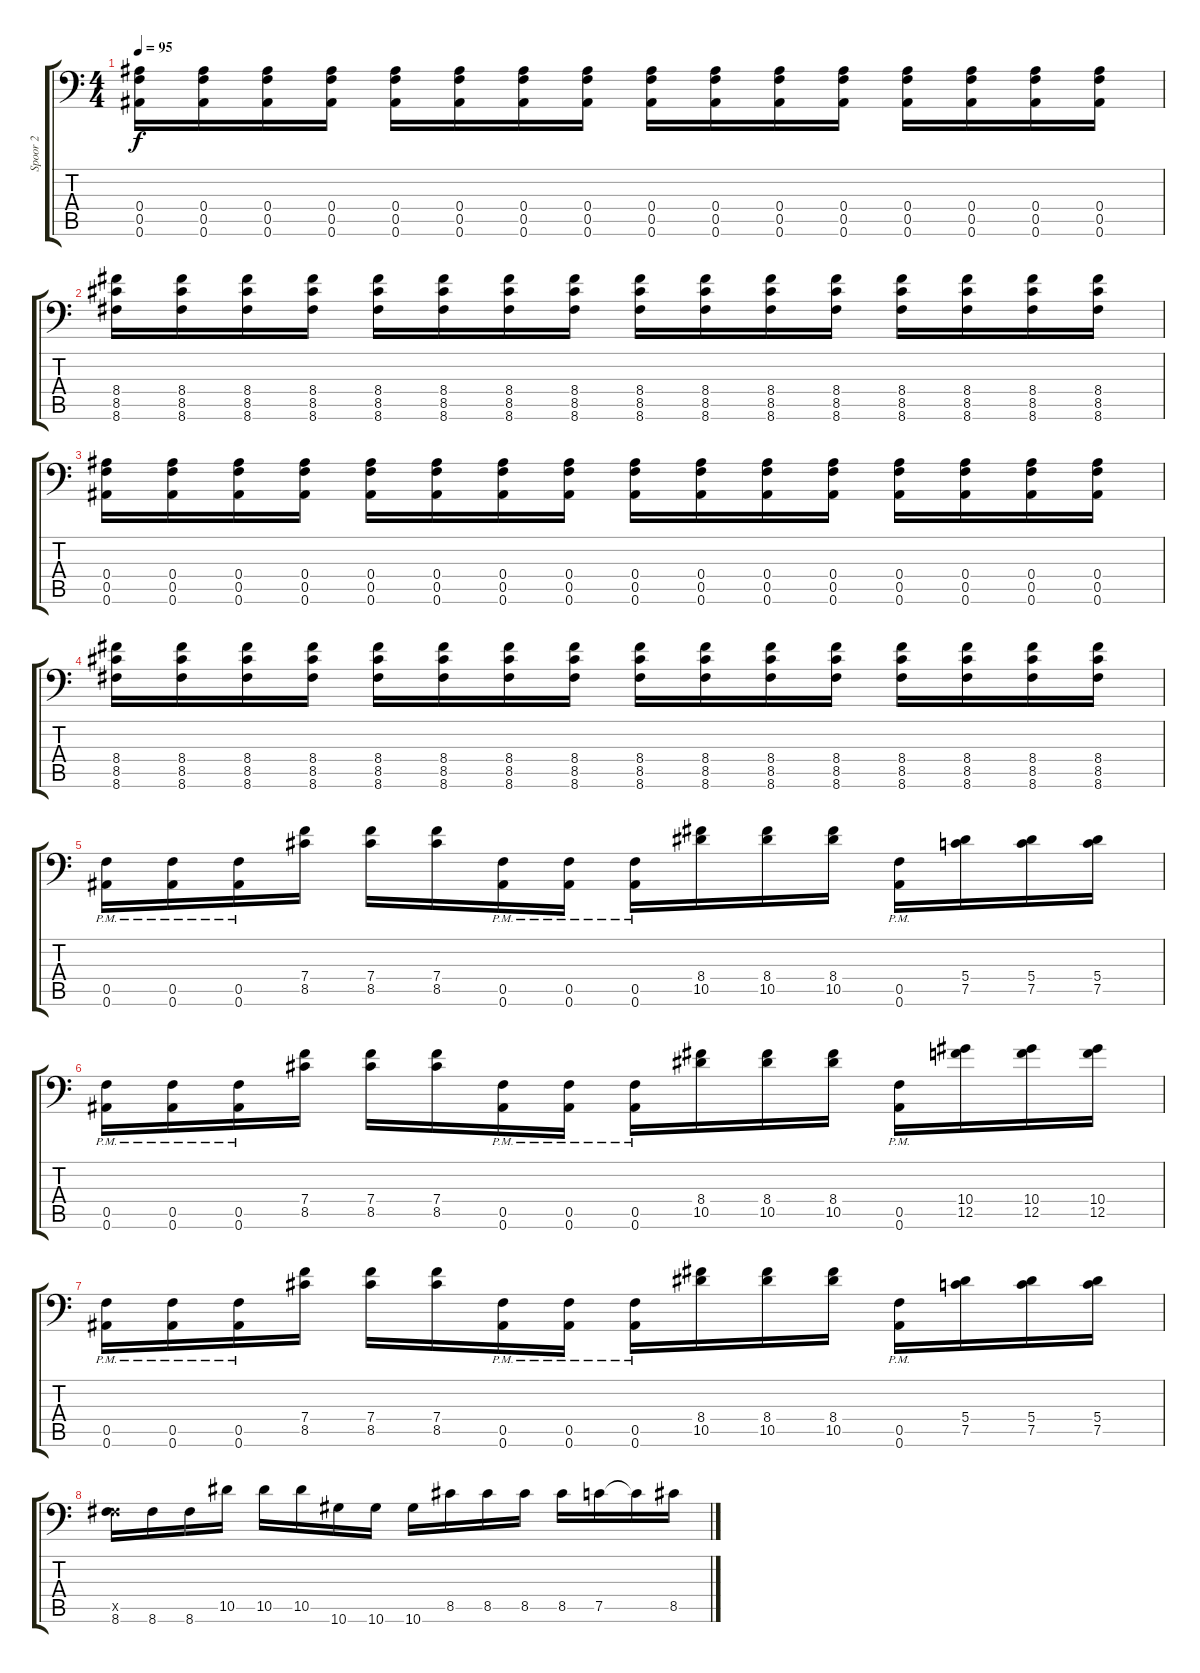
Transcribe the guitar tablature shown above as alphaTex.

\track ("Spoor 2" "Spoor 2") {instrument distortionguitar}
\staff {score tabs}
\tuning (C4 G3 Eb3 Bb2 F2 Bb1) {hide}
\ts (4 4)
\tempo 95
\clef f4
\ks c
(0.4 0.5 0.6).16{dy f} (0.4 0.5 0.6).16 (0.4 0.5 0.6).16 (0.4 0.5 0.6).16 (0.4 0.5 0.6).16 (0.4 0.5 0.6).16 (0.4 0.5 0.6).16 (0.4 0.5 0.6).16 (0.4 0.5 0.6).16 (0.4 0.5 0.6).16 (0.4 0.5 0.6).16 (0.4 0.5 0.6).16 (0.4 0.5 0.6).16 (0.4 0.5 0.6).16 (0.4 0.5 0.6).16 (0.4 0.5 0.6).16 |
(8.4 8.5 8.6).16 (8.4 8.5 8.6).16 (8.4 8.5 8.6).16 (8.4 8.5 8.6).16 (8.4 8.5 8.6).16 (8.4 8.5 8.6).16 (8.4 8.5 8.6).16 (8.4 8.5 8.6).16 (8.4 8.5 8.6).16 (8.4 8.5 8.6).16 (8.4 8.5 8.6).16 (8.4 8.5 8.6).16 (8.4 8.5 8.6).16 (8.4 8.5 8.6).16 (8.4 8.5 8.6).16 (8.4 8.5 8.6).16 |
(0.4 0.5 0.6).16 (0.4 0.5 0.6).16 (0.4 0.5 0.6).16 (0.4 0.5 0.6).16 (0.4 0.5 0.6).16 (0.4 0.5 0.6).16 (0.4 0.5 0.6).16 (0.4 0.5 0.6).16 (0.4 0.5 0.6).16 (0.4 0.5 0.6).16 (0.4 0.5 0.6).16 (0.4 0.5 0.6).16 (0.4 0.5 0.6).16 (0.4 0.5 0.6).16 (0.4 0.5 0.6).16 (0.4 0.5 0.6).16 |
(8.4 8.5 8.6).16 (8.4 8.5 8.6).16 (8.4 8.5 8.6).16 (8.4 8.5 8.6).16 (8.4 8.5 8.6).16 (8.4 8.5 8.6).16 (8.4 8.5 8.6).16 (8.4 8.5 8.6).16 (8.4 8.5 8.6).16 (8.4 8.5 8.6).16 (8.4 8.5 8.6).16 (8.4 8.5 8.6).16 (8.4 8.5 8.6).16 (8.4 8.5 8.6).16 (8.4 8.5 8.6).16 (8.4 8.5 8.6).16 |
(0.5{pm} 0.6{pm}).16 (0.5{pm} 0.6{pm}).16 (0.5{pm} 0.6{pm}).16 (7.4 8.5).16 (7.4 8.5).16 (7.4 8.5).16 (0.5{pm} 0.6{pm}).16 (0.5{pm} 0.6{pm}).16 (0.5{pm} 0.6{pm}).16 (8.4 10.5).16 (8.4 10.5).16 (8.4 10.5).16 (0.5{pm} 0.6{pm}).16 (5.4 7.5).16 (5.4 7.5).16 (5.4 7.5).16 |
(0.5{pm} 0.6{pm}).16 (0.5{pm} 0.6{pm}).16 (0.5{pm} 0.6{pm}).16 (7.4 8.5).16 (7.4 8.5).16 (7.4 8.5).16 (0.5{pm} 0.6{pm}).16 (0.5{pm} 0.6{pm}).16 (0.5{pm} 0.6{pm}).16 (8.4 10.5).16 (8.4 10.5).16 (8.4 10.5).16 (0.5{pm} 0.6{pm}).16 (10.4 12.5).16 (10.4 12.5).16 (10.4 12.5).16 |
(0.5{pm} 0.6{pm}).16 (0.5{pm} 0.6{pm}).16 (0.5{pm} 0.6{pm}).16 (7.4 8.5).16 (7.4 8.5).16 (7.4 8.5).16 (0.5{pm} 0.6{pm}).16 (0.5{pm} 0.6{pm}).16 (0.5{pm} 0.6{pm}).16 (8.4 10.5).16 (8.4 10.5).16 (8.4 10.5).16 (0.5{pm} 0.6{pm}).16 (5.4 7.5).16 (5.4 7.5).16 (5.4 7.5).16 |
(0.5{x} 8.6).16 8.6.16 8.6.16 10.5.16 10.5.16 10.5.16 10.6.16 10.6.16 10.6.16 8.5.16 8.5.16 8.5.16 8.5.16 7.5.16 7.5{t}.16 8.5.16
